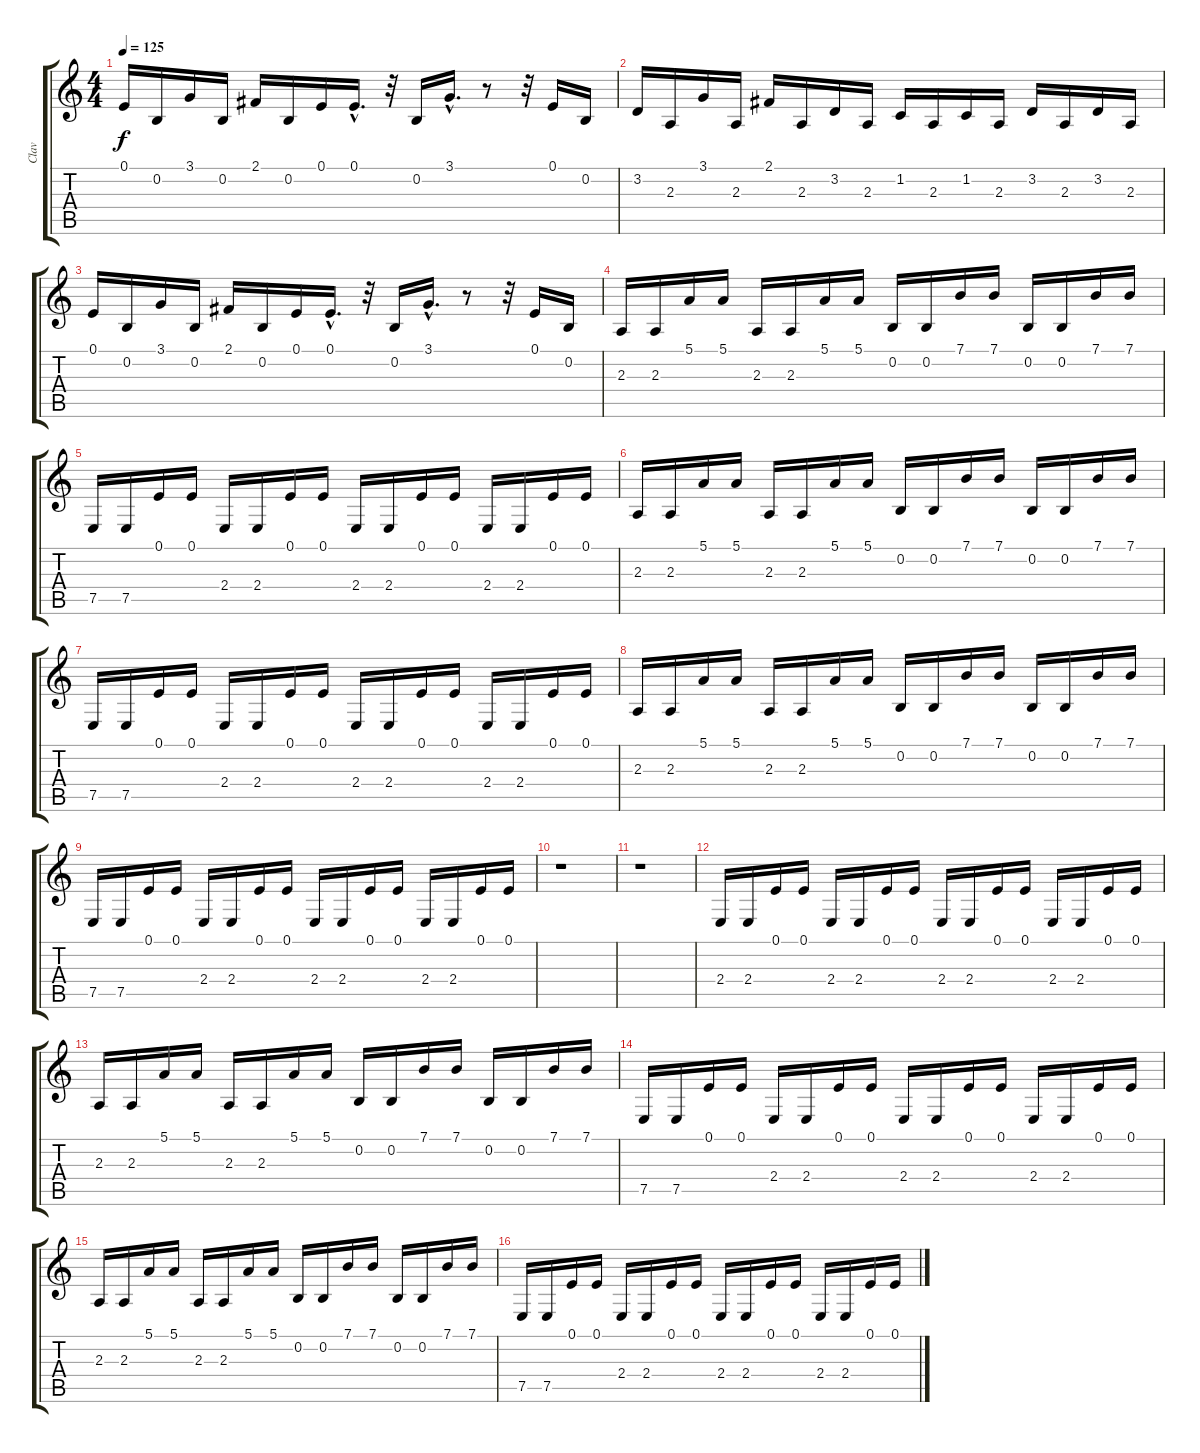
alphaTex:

\track ("Clav" "Clav") {instrument clavinet}
\staff {score tabs}
\tuning (E4 B3 G3 D3 A2 E2) {hide}
\ts (4 4)
\tempo 125
\clef g2
\ks c
0.1.16{dy f} 0.2.16 3.1.16 0.2.16 2.1.16 0.2.16 0.1.16 0.1{hac}.16{d} r.32 0.2.16 3.1{hac}.16{d} r.8 r.32 0.1.16 0.2.16 |
3.2.16 2.3.16 3.1.16 2.3.16 2.1.16 2.3.16 3.2.16 2.3.16 1.2.16 2.3.16 1.2.16 2.3.16 3.2.16 2.3.16 3.2.16 2.3.16 |
0.1.16 0.2.16 3.1.16 0.2.16 2.1.16 0.2.16 0.1.16 0.1{hac}.16{d} r.32 0.2.16 3.1{hac}.16{d} r.8 r.32 0.1.16 0.2.16 |
2.3.16 2.3.16 5.1.16 5.1.16 2.3.16 2.3.16 5.1.16 5.1.16 0.2.16 0.2.16 7.1.16 7.1.16 0.2.16 0.2.16 7.1.16 7.1.16 |
7.5.16 7.5.16 0.1.16 0.1.16 2.4.16 2.4.16 0.1.16 0.1.16 2.4.16 2.4.16 0.1.16 0.1.16 2.4.16 2.4.16 0.1.16 0.1.16 |
2.3.16 2.3.16 5.1.16 5.1.16 2.3.16 2.3.16 5.1.16 5.1.16 0.2.16 0.2.16 7.1.16 7.1.16 0.2.16 0.2.16 7.1.16 7.1.16 |
7.5.16 7.5.16 0.1.16 0.1.16 2.4.16 2.4.16 0.1.16 0.1.16 2.4.16 2.4.16 0.1.16 0.1.16 2.4.16 2.4.16 0.1.16 0.1.16 |
2.3.16 2.3.16 5.1.16 5.1.16 2.3.16 2.3.16 5.1.16 5.1.16 0.2.16 0.2.16 7.1.16 7.1.16 0.2.16 0.2.16 7.1.16 7.1.16 |
7.5.16 7.5.16 0.1.16 0.1.16 2.4.16 2.4.16 0.1.16 0.1.16 2.4.16 2.4.16 0.1.16 0.1.16 2.4.16 2.4.16 0.1.16 0.1.16 |
r.1 |
r.1 |
2.4.16 2.4.16 0.1.16 0.1.16 2.4.16 2.4.16 0.1.16 0.1.16 2.4.16 2.4.16 0.1.16 0.1.16 2.4.16 2.4.16 0.1.16 0.1.16 |
2.3.16 2.3.16 5.1.16 5.1.16 2.3.16 2.3.16 5.1.16 5.1.16 0.2.16 0.2.16 7.1.16 7.1.16 0.2.16 0.2.16 7.1.16 7.1.16 |
7.5.16 7.5.16 0.1.16 0.1.16 2.4.16 2.4.16 0.1.16 0.1.16 2.4.16 2.4.16 0.1.16 0.1.16 2.4.16 2.4.16 0.1.16 0.1.16 |
2.3.16 2.3.16 5.1.16 5.1.16 2.3.16 2.3.16 5.1.16 5.1.16 0.2.16 0.2.16 7.1.16 7.1.16 0.2.16 0.2.16 7.1.16 7.1.16 |
7.5.16 7.5.16 0.1.16 0.1.16 2.4.16 2.4.16 0.1.16 0.1.16 2.4.16 2.4.16 0.1.16 0.1.16 2.4.16 2.4.16 0.1.16 0.1.16
